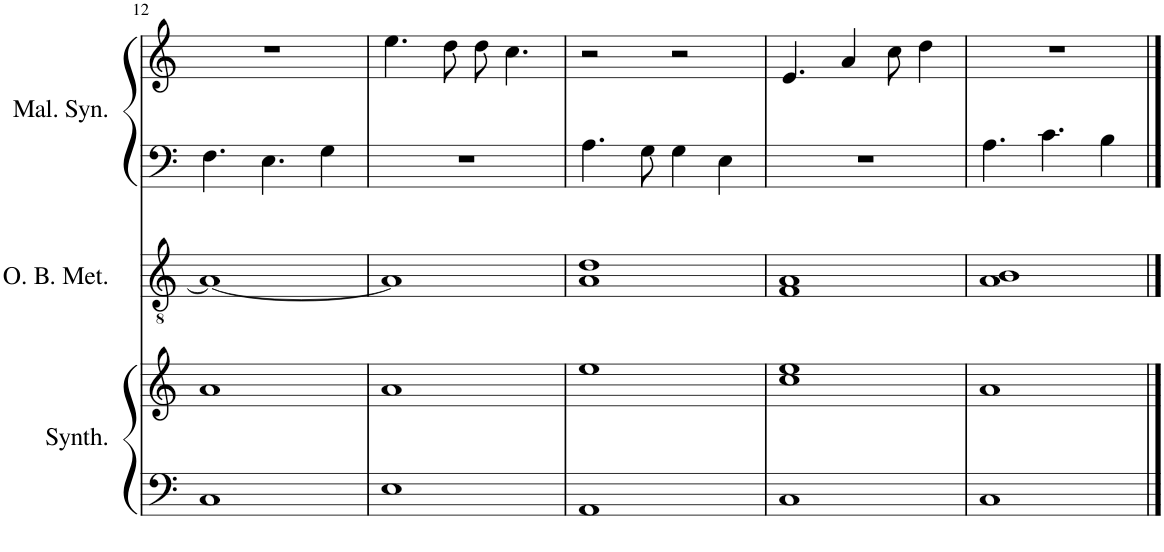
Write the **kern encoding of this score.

**kern	**kern	**kern	**kern	**kern
*part3	*part3	*part2	*part1	*part1
*staff5	*staff4	*staff3	*staff2	*staff1
*I"New Age Synthesizer	*	*I"Orff Bass Metallophone	*I"Mallet Synthesizer	*
*I'Synth.	*	*I'O. B. Met.	*I'Mal. Syn.	*
!!LO:PB:g=z
*clefF4	*clefG2	*clefGv2	*clefF4	*clefG2
*k[]	*k[]	*k[]	*k[]	*k[]
*M4/4	*M4/4	*M4/4	*M4/4	*M4/4
=12	=12	=12	=12	=12
1C	1a	1A_	4.F\	1r
.	.	.	4.E\	.
.	.	.	4G\	.
=13	=13	=13	=13	=13
1E	1a	1A]	1r	4.ee\
.	.	.	.	8dd\
.	.	.	.	8dd\
.	.	.	.	4.cc\
=14	=14	=14	=14	=14
1AA	1ee	1A 1d	4.A\	2r
.	.	.	8G\	.
.	.	.	4G\	2r
.	.	.	4E\	.
=15	=15	=15	=15	=15
1C	1cc 1ee	1F 1A	1r	4.e/
.	.	.	.	4a/
.	.	.	.	8cc\
.	.	.	.	4dd\
=16	=16	=16	=16	=16
1C	1a	1A 1B	4.A\	1r
.	.	.	4.c\	.
.	.	.	4B\	.
==	==	==	==	==
*-	*-	*-	*-	*-
